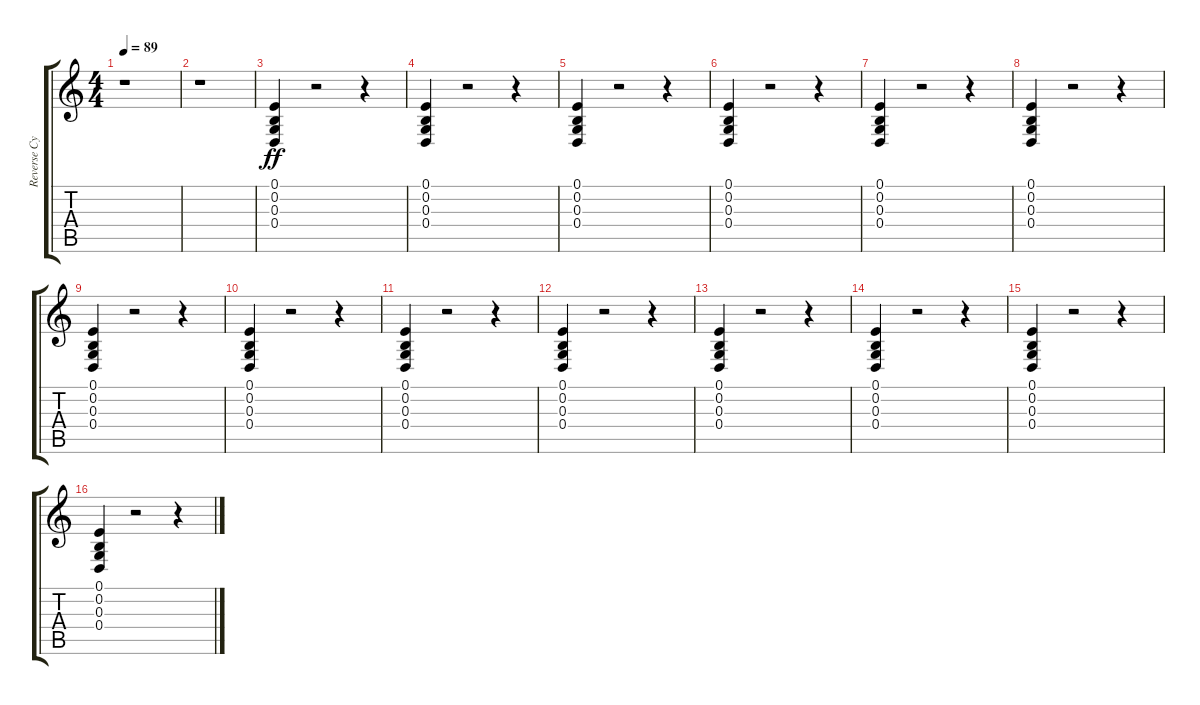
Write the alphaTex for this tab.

\track ("Reverse Cymbal" "Reverse Cy") {instrument reversecymbal}
\staff {score tabs}
\tuning (E4 B3 G3 D3 A2 E2) {hide}
\ts (4 4)
\tempo 89
\clef g2
\ks c
r.1{dy ff instrument reversecymbal} |
r.1 |
(0.1 0.2 0.3 0.4).4 r.2 r.4 |
(0.1 0.2 0.3 0.4).4 r.2 r.4 |
(0.1 0.2 0.3 0.4).4 r.2 r.4 |
(0.1 0.2 0.3 0.4).4 r.2 r.4 |
(0.1 0.2 0.3 0.4).4 r.2 r.4 |
(0.1 0.2 0.3 0.4).4 r.2 r.4 |
(0.1 0.2 0.3 0.4).4 r.2 r.4 |
(0.1 0.2 0.3 0.4).4 r.2 r.4 |
(0.1 0.2 0.3 0.4).4 r.2 r.4 |
(0.1 0.2 0.3 0.4).4 r.2 r.4 |
(0.1 0.2 0.3 0.4).4 r.2 r.4 |
(0.1 0.2 0.3 0.4).4 r.2 r.4 |
(0.1 0.2 0.3 0.4).4 r.2 r.4 |
(0.1 0.2 0.3 0.4).4 r.2 r.4
